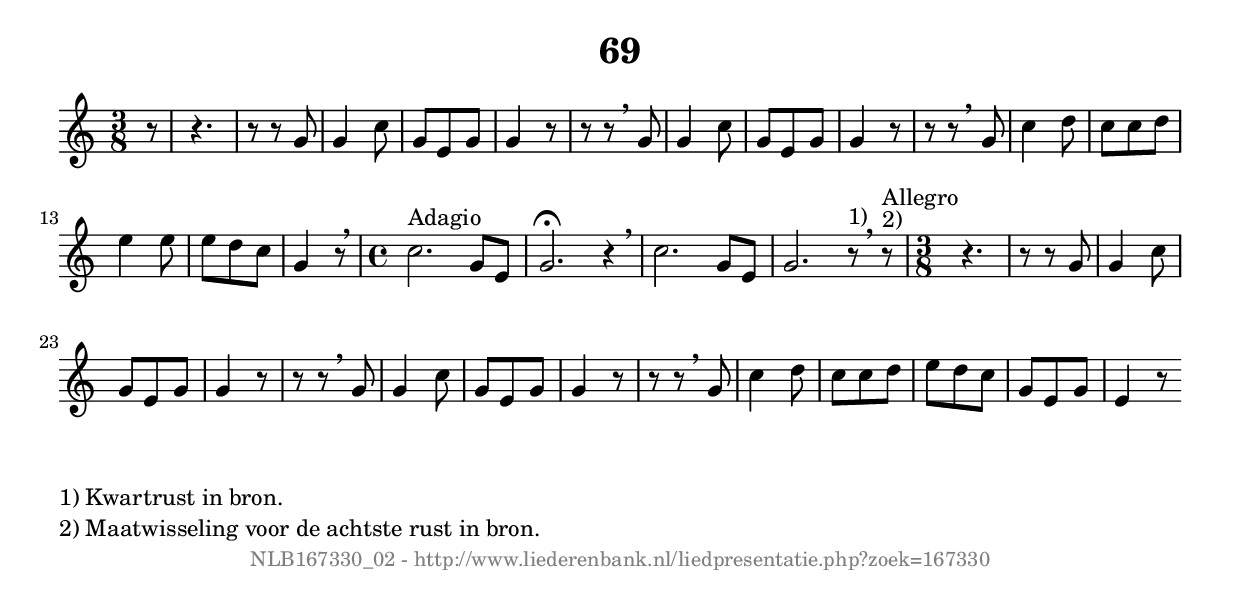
%
% produced by wce2krn 1.64 (7 June 2014)
%
\version"2.16"
#(append! paper-alist '(("long" . (cons (* 210 mm) (* 2000 mm)))))
#(set-default-paper-size "long")
sb = {\breathe}
mBreak = {\breathe }
bBreak = {\breathe }
x = {\once\override NoteHead #'style = #'cross }
gl=\glissando
itime={\override Staff.TimeSignature #'stencil = ##f }
ficta = {\once\set suggestAccidentals = ##t}
fine = {\once\override Score.RehearsalMark #'self-alignment-X = #1 \mark \markup {\italic{Fine}}}
dc = {\once\override Score.RehearsalMark #'self-alignment-X = #1 \mark \markup {\italic{D.C.}}}
dcf = {\once\override Score.RehearsalMark #'self-alignment-X = #1 \mark \markup {\italic{D.C. al Fine}}}
dcc = {\once\override Score.RehearsalMark #'self-alignment-X = #1 \mark \markup {\italic{D.C. al Coda}}}
ds = {\once\override Score.RehearsalMark #'self-alignment-X = #1 \mark \markup {\italic{D.S.}}}
dsf = {\once\override Score.RehearsalMark #'self-alignment-X = #1 \mark \markup {\italic{D.S. al Fine}}}
dsc = {\once\override Score.RehearsalMark #'self-alignment-X = #1 \mark \markup {\italic{D.S. al Coda}}}
pv = {\set Score.repeatCommands = #'((volta "1"))}
sv = {\set Score.repeatCommands = #'((volta "2"))}
tv = {\set Score.repeatCommands = #'((volta "3"))}
qv = {\set Score.repeatCommands = #'((volta "4"))}
xv = {\set Score.repeatCommands = #'((volta #f))}
\header{ tagline = ""
title = "69"
}
\score {{
\key c \major
\relative g'
{
\set melismaBusyProperties = #'()
\partial 32*4
\time 3/8
\tempo 4=120
\override Score.MetronomeMark #'transparent = ##t
\override Score.RehearsalMark #'break-visibility = #(vector #t #t #f)
r8 r4. r8 r g g4 c8 g e g g4 r8 r r \sb g g4 c8 g e g g4 r8 r r \mBreak
g8 c4 d8 c c d e4 e8 e d c g4 r8 \mBreak \bar "|"
\time 4/4 c2.^"Adagio" g8 e g2.^\fermata r4 \sb c2. g8 e g2. r8^"1)" \mBreak
r8^"2)"^"Allegro" \time 3/8 r4. r8 r g g4 c8 g e g g4 r8 r r \sb g g4 c8 g e g g4 r8 r r \mBreak
g8 c4 d8 c c d e d c g e g e4 r8 \bar":|"
 }}
 \midi { }
 \layout {
            indent = 0.0\cm
}
}
\markup { \wordwrap-string #" 
1) Kwartrust in bron.

2) Maatwisseling voor de achtste rust in bron.
"}
\markup { \vspace #0 } \markup { \with-color #grey \fill-line { \center-column { \smaller "NLB167330_02 - http://www.liederenbank.nl/liedpresentatie.php?zoek=167330" } } }
